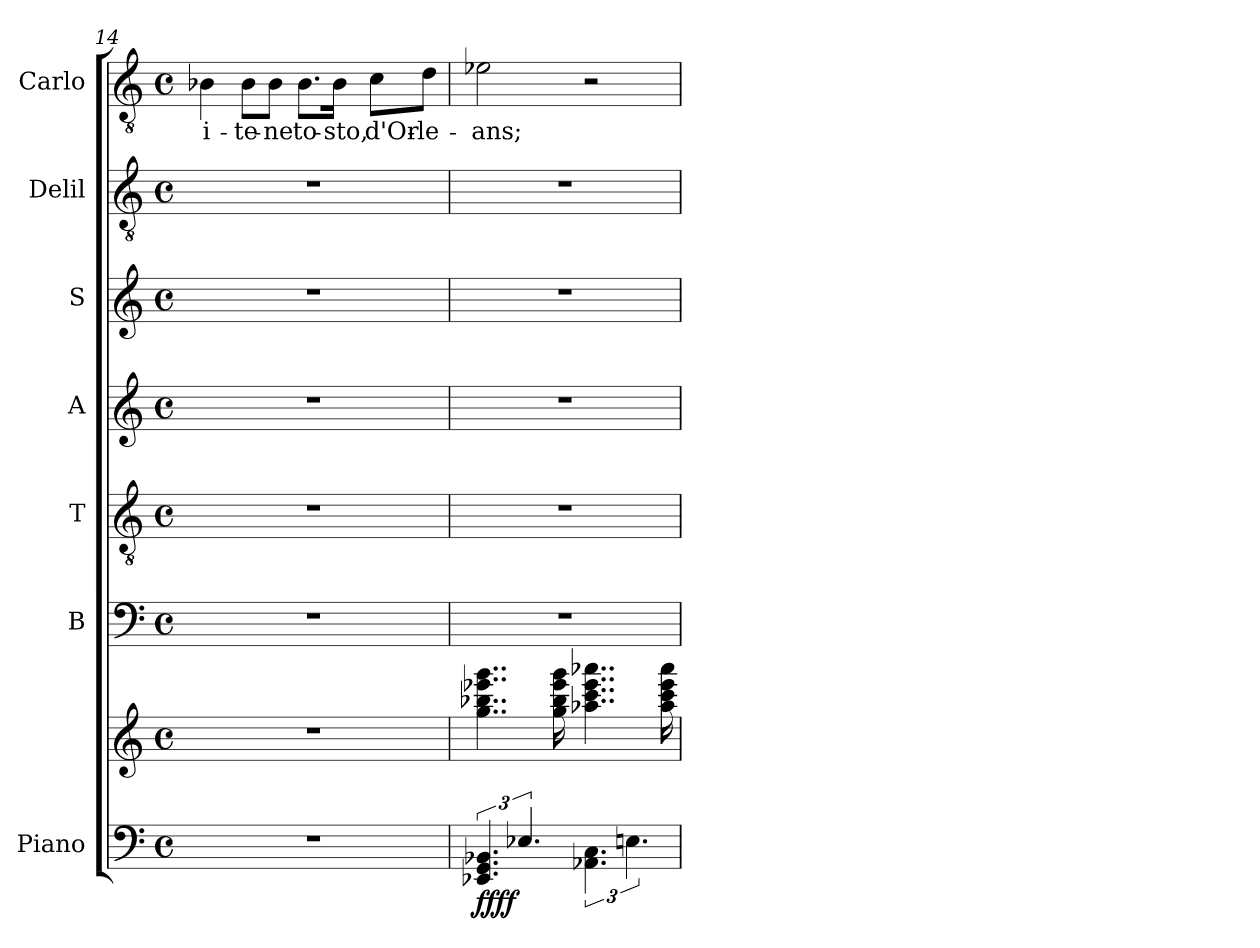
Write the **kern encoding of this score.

**kern	**kern	**dynam	**kern	**kern	**kern	**kern	**kern	**kern	**text
*part7	*part7	*part7	*part6	*part5	*part4	*part3	*part2	*part1	*part1
*staff8	*staff7	*staff7/8	*staff6	*staff5	*staff4	*staff3	*staff2	*staff1	*staff1
*I"Piano	*	*	*I"B	*I"T	*I"A	*I"S	*I"Delil	*I"Carlo	*
*I'Pno	*	*	*I'B	*I'T	*I'A	*I'S	*	*	*
*clefF4	*clefG2	*	*clefF4	*clefGv2	*clefG2	*clefG2	*clefGv2	*clefGv2	*
*k[]	*k[]	*	*k[]	*k[]	*k[]	*k[]	*k[]	*k[]	*
*M4/4	*M4/4	*	*M4/4	*M4/4	*M4/4	*M4/4	*M4/4	*M4/4	*
*met(c)	*met(c)	*	*met(c)	*met(c)	*met(c)	*met(c)	*met(c)	*met(c)	*
=14	=14	=14	=14	=14	=14	=14	=14	=14	=14
1r	1r	.	1r	1r	1r	1r	1r	4B-X\	i-
.	.	.	.	.	.	.	.	8B-\L	-te-
.	.	.	.	.	.	.	.	8B-\J	-ne
.	.	.	.	.	.	.	.	8.B-\L	to-
.	.	.	.	.	.	.	.	16B-\Jk	-sto,
.	.	.	.	.	.	.	.	8c\L	d'Or-
.	.	.	.	.	.	.	.	8d\J	-le-
!!LO:PB:g=z
=15	=15	=15	=15	=15	=15	=15	=15	=15	=15
!	!	!LO:DY:b=2	!	!	!	!	!	!	!
!	!	!LO:DY:n=1:b	!	!	!	!	!	!	!
6.EE-X/ 6.GG/ 6.BB-X/	4..gg\ 4..bb-X\ 4..eee-X\ 4..ggg\	ff ff	1r	1r	1r	1r	1r	2e-X\	-ans;
6.E-X/	.	.	.	.	.	.	.	.	.
.	16gg\ 16bb-\ 16eee-\ 16ggg\	.	.	.	.	.	.	.	.
6.AA-X\ 6.C\	4..aa-X\ 4..ccc\ 4..eee-\ 4..aaa-X\	.	.	.	.	.	.	2r	.
6.En\	.	.	.	.	.	.	.	.	.
.	16aa-\ 16ccc\ 16eee-\ 16aaa-\	.	.	.	.	.	.	.	.
=	=	=	=	=	=	=	=	=	=
*-	*-	*-	*-	*-	*-	*-	*-	*-	*-
